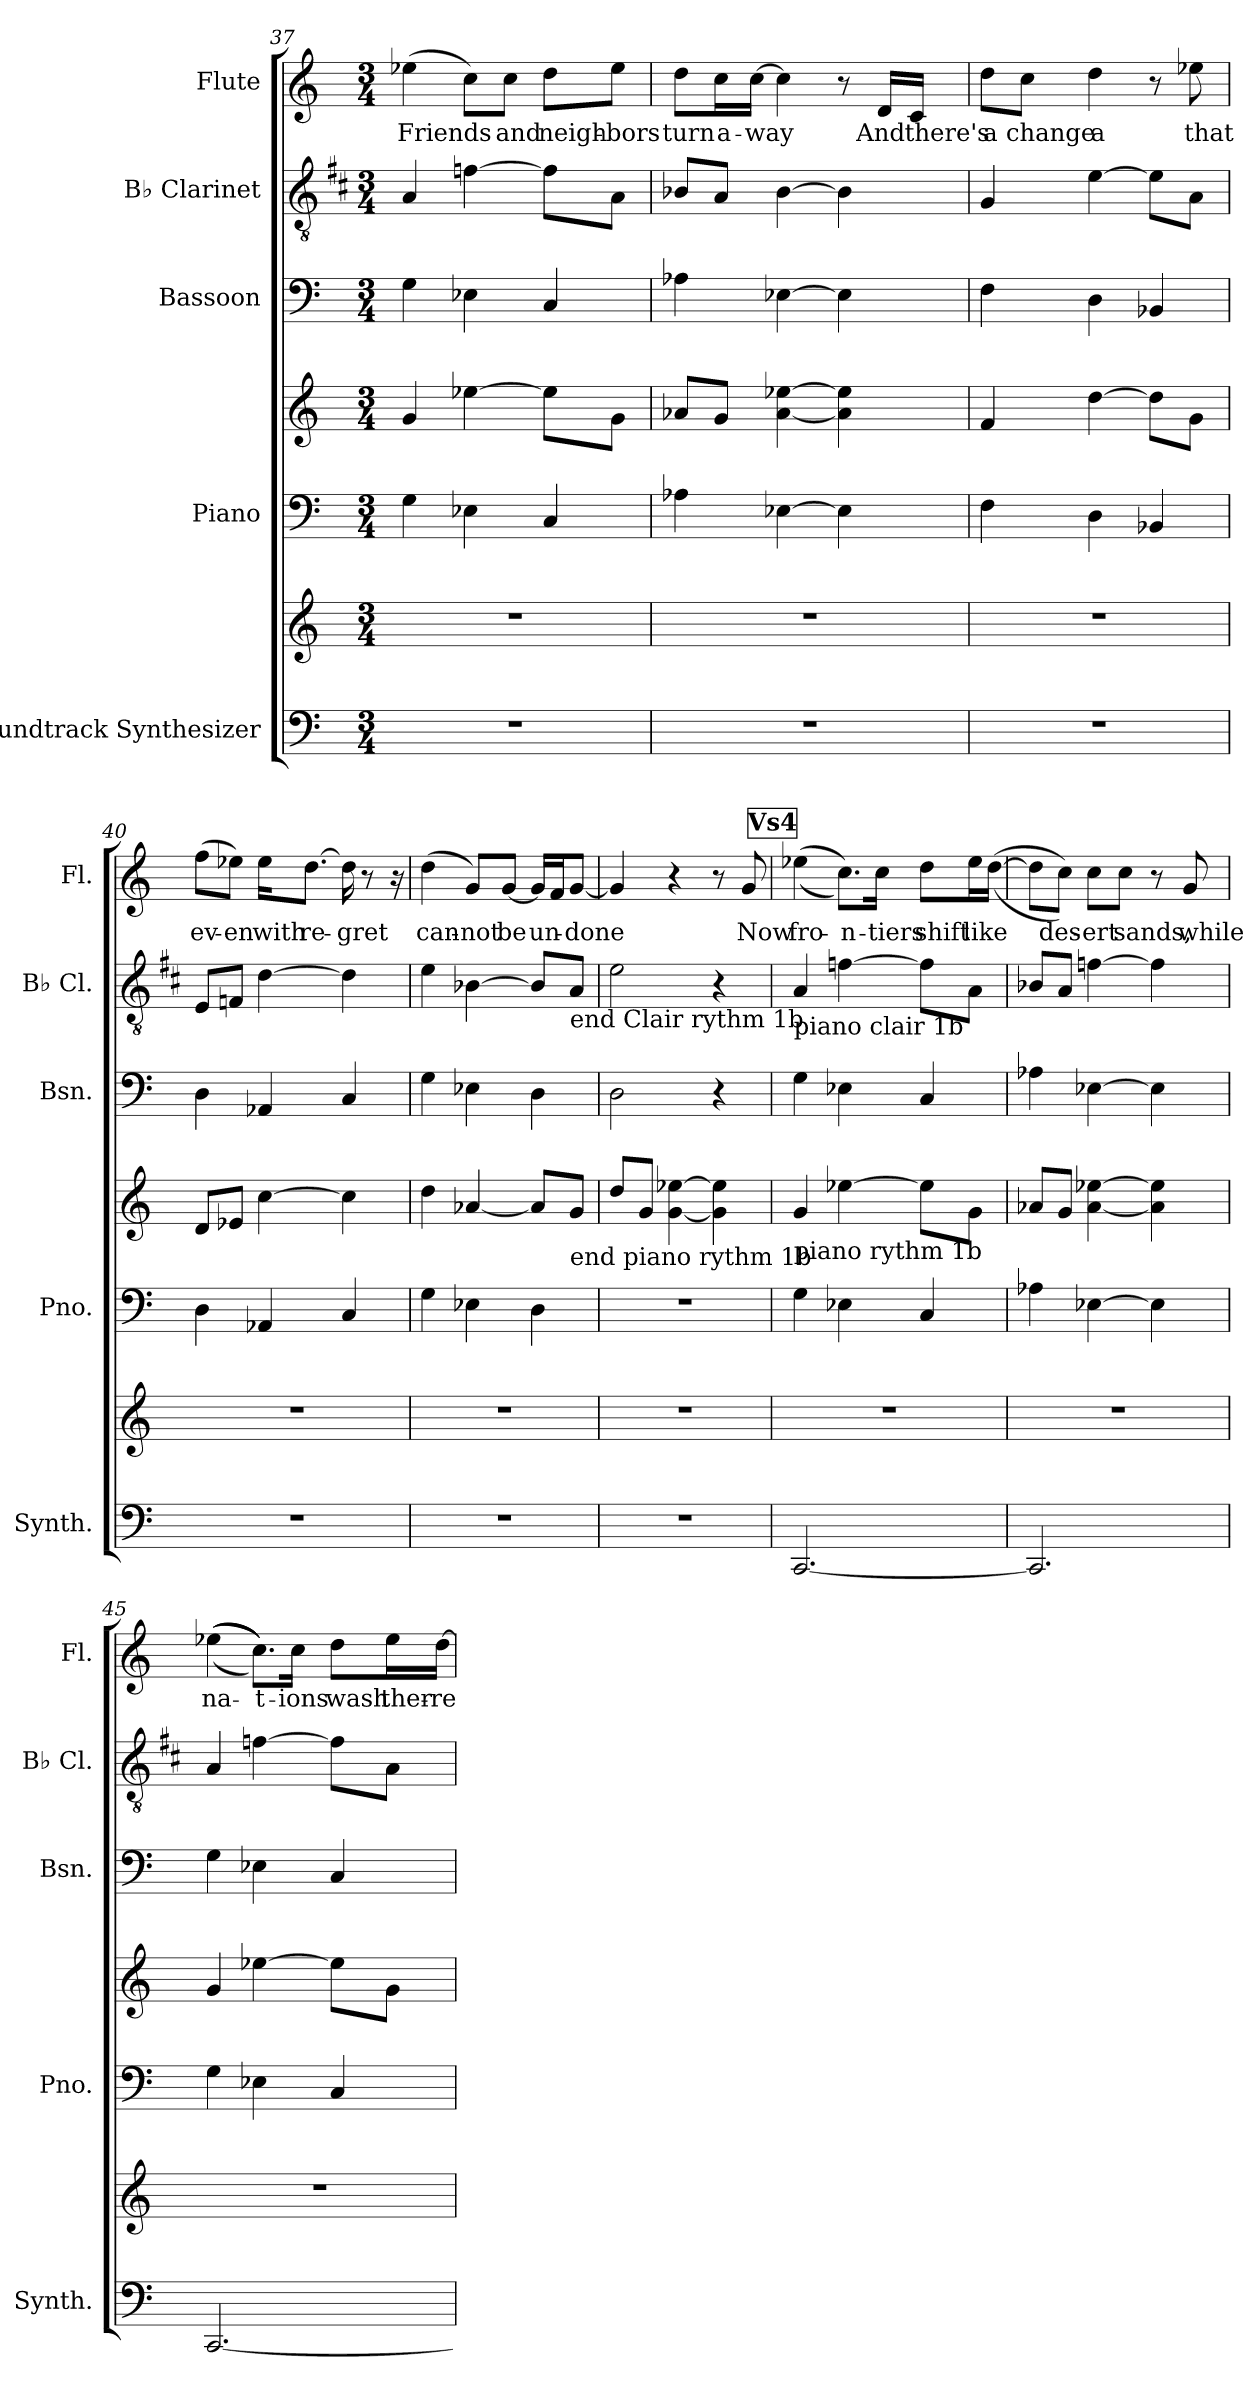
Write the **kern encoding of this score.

**kern	**kern	**kern	**kern	**kern	**kern	**kern	**text
*part5	*part5	*part4	*part4	*part3	*part2	*part1	*part1
*staff7	*staff6	*staff5	*staff4	*staff3	*staff2	*staff1	*staff1
*I"Soundtrack Synthesizer	*	*I"Piano	*	*I"Bassoon	*I"B♭ Clarinet	*I"Flute	*
*I'Synth.	*	*I'Pno.	*	*I'Bsn.	*I'B♭ Cl.	*I'Fl.	*
*clefF4	*clefG2	*clefF4	*clefG2	*clefF4	*clefGv2	*clefG2	*
*	*	*	*	*	*ITrd1c2	*	*
*k[]	*k[]	*k[]	*k[]	*k[]	*k[]	*k[]	*
*M3/4	*M3/4	*M3/4	*M3/4	*M3/4	*M3/4	*M3/4	*
=37	=37	=37	=37	=37	=37	=37	=37
2.r	2.r	4G\	4g/	4G\	4G/	(4ee-X\	Friends
.	.	4E-X\	[4ee-X\	4E-X\	[4e-X\	8cc\L)	.
.	.	.	.	.	.	8cc\J	and
.	.	4C/	8ee-\L]	4C/	8e-\L]	8dd\L	neigh-
.	.	.	8g\J	.	8G\J	8ee-\J	-bors
=38	=38	=38	=38	=38	=38	=38	=38
2.r	2.r	4A-X\	8a-X/L	4A-X\	8A-X/L	8dd\L	turn
.	.	.	8g/J	.	8G/J	16cc\L	a-
.	.	.	.	.	.	[16cc\JJ	-way
.	.	[4E-X\	[4a-\ [4ee-X\	[4E-X\	[4A-\	4cc\]	.
.	.	4E-\]	4a-\] 4ee-\]	4E-\]	4A-\]	8r	.
.	.	.	.	.	.	16d/LL	And
.	.	.	.	.	.	16c/JJ	there's
=39	=39	=39	=39	=39	=39	=39	=39
2.r	2.r	4F\	4f/	4F\	4F/	8dd\L	a
.	.	.	.	.	.	8cc\J	change
.	.	4D\	[4dd\	4D\	[4d\	4dd\	a
.	.	4BB-X/	8dd\L]	4BB-X/	8d\L]	8r	.
.	.	.	8g\J	.	8G\J	8ee-X\	that
=40	=40	=40	=40	=40	=40	=40	=40
2.r	2.r	4D\	8d/L	4D\	8D/L	(8ff\L	ev-
.	.	.	8e-X/J	.	8E-X/J	8ee-X\J)	-en
.	.	4AA-X/	[4cc\	4AA-X/	[4c\	16ee-\KL	with
.	.	.	.	.	.	[8.dd\J	re-
.	.	4C/	4cc\]	4C/	4c\]	16dd\]	-gret
.	.	.	.	.	.	8r	.
.	.	.	.	.	.	16r	.
!!LO:PB:g=z
=41	=41	=41	=41	=41	=41	=41	=41
2.r	2.r	4G\	4dd\	4G\	4d\	(4dd\	can-
.	.	4E-X\	[4a-X/	4E-X\	[4A-X\	8g/L)	-not
.	.	.	.	.	.	[8g/J	be
.	.	4D\	8a-/L]	4D\	8A-/L]	16g/LL]	.
.	.	.	.	.	.	16f/J	un-
!	!	!	!	!	!LO:TX:b:t=end Clair rythm 1b	!	!
!	!	!	!LO:TX:b:t=end piano rythm 1b	!	!	!	!
.	.	.	8g/J	.	8G/J	[8g/J	-done
=42	=42	=42	=42	=42	=42	=42	=42
2.r	2.r	2.r	8dd/L	2D\	2d\	4g/]	.
.	.	.	8g/J	.	.	.	.
.	.	.	[4g\ [4ee-X\	.	.	4r	.
.	.	.	4g\] 4ee-\]	4r	4r	8r	.
.	.	.	.	.	.	8g/	Now
!!LO:REH:place=s1:a:B:fs=14:t=Vs4
=43	=43	=43	=43	=43	=43	=43	=43
!	!	!	!	!	!LO:TX:b:t=piano clair 1b	!	!
!	!	!	!LO:TX:b:t=piano rythm 1b	!	!	!	!
[2.CC/	2.r	4G\	4g/	4G\	4G/	((4ee-X\	-fro-
.	.	4E-X\	[4ee-X\	4E-X\	[4e-X\	8.cc\L))	-n-
.	.	.	.	.	.	16cc\Jk	-tiers
.	.	4C/	8ee-\L]	4C/	8e-\L]	8dd\L	shift
.	.	.	8g\J	.	8G\J	16ee-\L	like
.	.	.	.	.	.	(([16dd\JJ	.
=44	=44	=44	=44	=44	=44	=44	=44
2.CC/]	2.r	4A-X\	8a-X/L	4A-X\	8A-X/L	8dd\L]	.
.	.	.	8g/J	.	8G/J	8cc\J))	des-
.	.	[4E-X\	[4a-\ [4ee-X\	[4E-X\	[4e-X\	8cc\L	-ert
.	.	.	.	.	.	8cc\J	sands,
.	.	4E-\]	4a-\] 4ee-\]	4E-\]	4e-\]	8r	.
.	.	.	.	.	.	8g/	while
=45	=45	=45	=45	=45	=45	=45	=45
[2.CC/	2.r	4G\	4g/	4G\	4G/	((((4ee-X\	na-
.	.	4E-X\	[4ee-X\	4E-X\	[4e-X\	8.cc\L))))	-t-
.	.	.	.	.	.	16cc\Jk	-ions
.	.	4C/	8ee-\L]	4C/	8e-\L]	8dd\L	wash
.	.	.	8g\J	.	8G\J	16ee-\L	ther-
.	.	.	.	.	.	[16dd\JJ	-re
=	=	=	=	=	=	=	=
*-	*-	*-	*-	*-	*-	*-	*-
